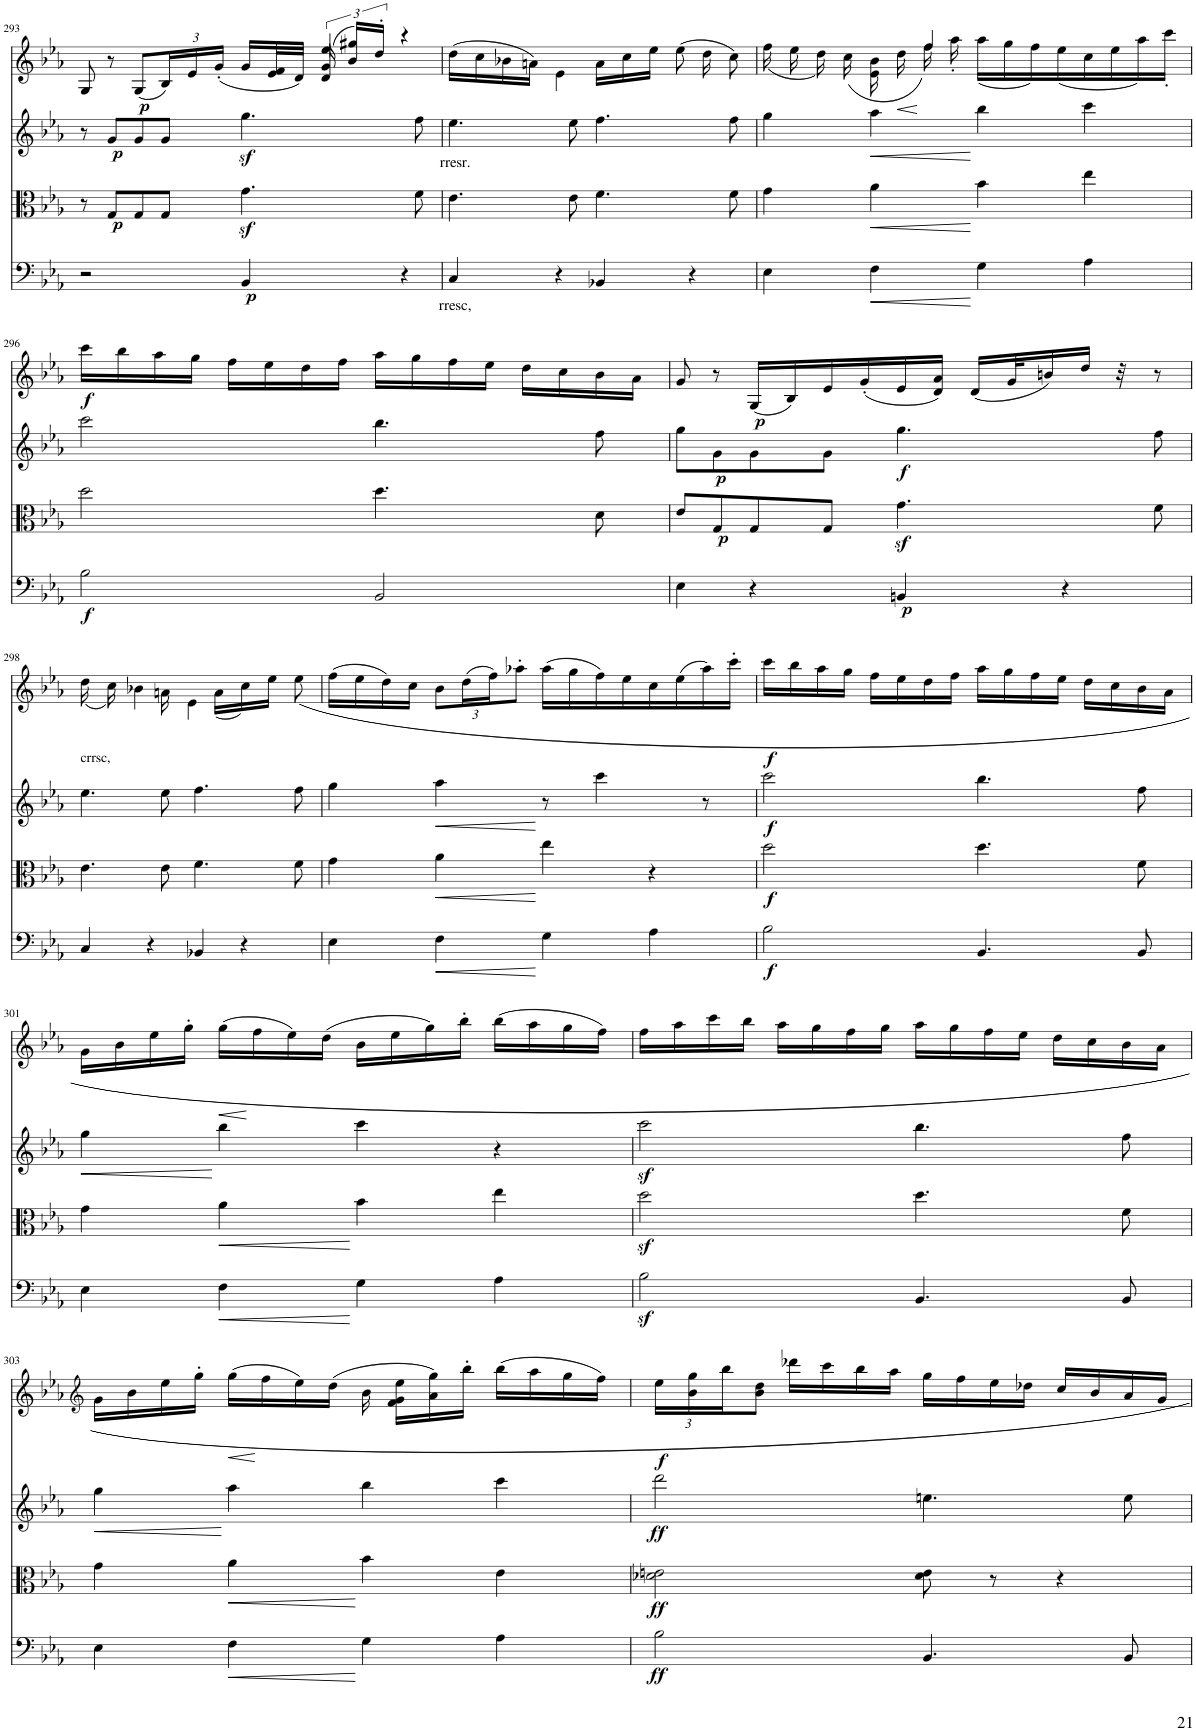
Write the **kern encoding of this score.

**kern	**text	**dynam	**kern	**dynam	**kern	**text	**dynam	**kern	**dynam
*part4	*part4	*part4	*part3	*part3	*part2	*part2	*part2	*part1	*part1
*staff4	*staff4	*staff4	*staff3	*staff3	*staff2	*staff2	*staff2	*staff1	*staff1
*I"Piano	*	*	*I"Piano	*	*I"Piano	*	*	*I"Piano	*
*I'Pno	*	*	*I'Pno	*	*I'Pno	*	*	*I'Pno	*
!!LO:PB:g=z
*clefF4	*	*	*clefC3	*	*clefG2	*	*	*clefG2	*
*k[b-e-a-]	*	*	*k[b-e-a-]	*	*k[b-e-a-]	*	*	*k[b-e-a-]	*
*M4/4	*	*	*M4/4	*	*M4/4	*	*	*M4/4	*
*met(c)	*	*	*met(c)	*	*met(c)	*	*	*met(c)	*
=293	=293	=293	=293	=293	=293	=293	=293	=293	=293
*	*	*	*	*	*	*	*	*^	*
2r	.	.	8r	.	8r	.	.	8G/	8ryy	.
!	!	!	!	!LO:DY:b	!	!	!LO:DY:b	!	!	!
*	*	*	*	*	*	*	*	*v	*v	*
.	.	.	8G/L	p	8g/L	.	p	8r	.
!	!	!	!	!	!	!	!	!	!LO:DY:b
.	.	.	8G/	.	8g/	.	.	(8G/L	p
*	*	*	*	*	*	*	*	*Xbrackettup	*
.	.	.	8G/J	.	8g/J	.	.	24B-/L)	.
.	.	.	.	.	.	.	.	24e-/	.
.	.	.	.	.	.	.	.	(24g'/JJ	.
!	!	!LO:DY:b	!	!	!	!	!	!	!
4BB-/	.	p	4.gz<\	.	4.ggz<\	.	.	16g/LL	.
.	.	.	.	.	.	.	.	32e-/ 32f/L	.
.	.	.	.	.	.	.	.	32d/JJJ)	.
*	*	*	*	*	*	*	*	*brackettup	*
*	*	*	*	*	*	*	*	*^	*
.	.	.	.	.	.	.	.	(24d/ 24g/	4ee-/	.
.	.	.	.	.	.	.	.	24b-/ 24gg#X/LL)	.	.
.	.	.	.	.	.	.	.	24dd'/JJ	.	.
4r	.	.	.	.	.	.	.	4r	.	.
.	.	.	8f\	.	8ff\	.	.	.	8ryy	.
=294	=294	=294	=294	=294	=294	=294	=294	=294	=294	=294
!	!LO:LY:b	!	!	!	!	!LO:LY:b	!	!	!	!
*	*	*	*	*	*	*	*	*v	*v	*
4C/	rresc,	.	4.e-\	.	4.ee-\	rresr.	.	(16dd\LL	.
.	.	.	.	.	.	.	.	16cc\	.
.	.	.	.	.	.	.	.	16b-X\	.
.	.	.	.	.	.	.	.	16an\JJ)	.
4r	.	.	.	.	.	.	.	4e-\	.
.	.	.	8e-\	.	8ee-\	.	.	.	.
4BB-X/	.	.	4.f\	.	4.ff\	.	.	16a\LL	.
.	.	.	.	.	.	.	.	16cc\	.
.	.	.	.	.	.	.	.	16ee-\JJ	.
.	.	.	.	.	.	.	.	(8ee-\	.
4r	.	.	.	.	.	.	.	.	.
.	.	.	.	.	.	.	.	16dd\	.
.	.	.	8f\	.	8ff\	.	.	8cc\)	.
=295	=295	=295	=295	=295	=295	=295	=295	=295	=295
*	*	*	*	*	*	*	*	*^	*
4E-\	.	.	4g\	.	4gg\	.	.	4.ryy	(16ff\	.
.	.	.	.	.	.	.	.	.	16ee-\	.
.	.	.	.	.	.	.	.	.	16dd\)	.
.	.	.	.	.	.	.	.	.	(16cc\	.
!	!	!LO:HP:b	!	!LO:HP:b	!	!	!LO:HP:b	!	!	!
4F\	.	<	4a-\	<	4aa-\	.	<	.	16e-\ 16b-\	.
!	!	!	!	!	!	!	!	!	!	!LO:HP:b
.	.	.	.	.	.	.	.	.	16dd\	<
.	.	.	.	.	.	.	.	4ff/	16ff\)	.
.	.	.	.	.	.	.	.	.	16aa-'\	.
4G\	.	.	4b-\	.	4bb-\	.	.	.	(16aa-\LL	.
.	.	.	.	.	.	.	.	.	16gg\	.
.	.	.	.	.	.	.	.	4.ryy	16ff\)	.
.	.	.	.	.	.	.	.	.	(16ee-\	.
4A-\	.	.	4ee-\	.	4ccc\	.	.	.	16cc\	.
.	.	.	.	.	.	.	.	.	16ee-\	.
.	.	.	.	.	.	.	.	.	16aa-\)	.
.	.	.	.	.	.	.	.	.	16ccc'\JJ	.
!!LO:LB:g=z
=296	=296	=296	=296	=296	=296	=296	=296	=296	=296	=296
!	!	!LO:DY:b	!	!	!	!	!	!	!	!LO:DY:b
*	*	*	*	*	*	*	*	*v	*v	*
2B-\	.	f	2dd\	.	2ccc\	.	.	16ccc\LL	f
.	.	.	.	.	.	.	.	16bb-\	.
.	.	.	.	.	.	.	.	16aa-\	.
.	.	.	.	.	.	.	.	16gg\JJ	.
.	.	.	.	.	.	.	.	16ff\LL	.
.	.	.	.	.	.	.	.	16ee-\	.
.	.	.	.	.	.	.	.	16dd\	.
.	.	.	.	.	.	.	.	16ff\JJ	.
2BB-/	.	.	4.dd\	.	4.bb-\	.	.	16aa-\LL	.
.	.	.	.	.	.	.	.	16gg\	.
.	.	.	.	.	.	.	.	16ff\	.
.	.	.	.	.	.	.	.	16ee-\JJ	.
.	.	.	.	.	.	.	.	16dd\LL	.
.	.	.	.	.	.	.	.	16cc\	.
.	.	.	8d\	.	8ff\	.	.	16b-\	.
.	.	.	.	.	.	.	.	16a-\JJ	.
=297	=297	=297	=297	=297	=297	=297	=297	=297	=297
4E-\	.	.	8e-/L	.	8gg\L	.	.	8g/	.
!	!	!	!	!LO:DY:b	!	!	!LO:DY:b	!	!
.	.	.	8G/	p	8g\	.	p	8r	.
!	!	!	!	!	!	!	!	!	!LO:DY:b
4r	.	.	8G/	.	8g\	.	.	(16G/LL	p
.	.	.	.	.	.	.	.	16B-/)	.
.	.	.	8G/J	.	8g\J	.	.	16e-/	.
.	.	.	.	.	.	.	.	(16g'/	.
!	!	!LO:DY:b	!	!	!	!	!LO:DY:b	!	!
4BBn/	.	p	4.gz<\	.	4.gg\	.	f	16e-/	.
.	.	.	.	.	.	.	.	16d/ 16a-/JJ)	.
.	.	.	.	.	.	.	.	(16d/LL	.
.	.	.	.	.	.	.	.	32g/K	.
.	.	.	.	.	.	.	.	16bn/)	.
4r	.	.	.	.	.	.	.	.	.
.	.	.	.	.	.	.	.	16dd/JJ	.
.	.	.	.	.	.	.	.	32r	.
.	.	.	8f\	.	8ff\	.	.	8r	.
!!LO:LB:g=z
=298	=298	=298	=298	=298	=298	=298	=298	=298	=298
*	*	*	*	*	*	*	*	*^	*
*	*	*	*	*	*	*	*	*	*^	*
!	!	!	!	!	!LO:TX:a:t=crrsc,	!	!	!	!	!	!
4C/	.	.	4.e-\	.	4.ee-\	.	.	1ryy	(16dd\	8ryy	.
.	.	.	.	.	.	.	.	.	16cc\)	.	.
.	.	.	.	.	.	.	.	.	4ryy	4b-X\	.
4r	.	.	.	.	.	.	.	.	.	.	.
.	.	.	8e-\	.	8ee-\	.	.	.	16an\	2ryy	.
.	.	.	.	.	.	.	.	.	4e-\	.	.
4BB-X/	.	.	4.f\	.	4.ff\	.	.	.	.	.	.
.	.	.	.	.	.	.	.	.	(16a\LL	.	.
4r	.	.	.	.	.	.	.	.	16cc\)	.	.
.	.	.	.	.	.	.	.	.	16ee-\JJ	.	.
.	.	.	8f\	.	8ff\	.	.	.	8ee-\	8ryy	.
*	*	*	*	*	*	*	*	*v	*v	*v	*
=299	=299	=299	=299	=299	=299	=299	=299	=299	=299
4E-\	.	.	4g\	.	4gg\	.	.	(16ff\LL	.
.	.	.	.	.	.	.	.	16ee-\	.
.	.	.	.	.	.	.	.	16dd\)	.
.	.	.	.	.	.	.	.	16cc\JJ	.
!	!	!LO:HP:b	!	!LO:HP:b	!	!	!LO:HP:b	!	!
*	*	*	*	*	*	*	*	*Xbrackettup	*
4F\	.	<	4a-\	<	4aa-\	.	<	12b-\L	.
.	.	.	.	.	.	.	.	(24dd\L	.
.	.	.	.	.	.	.	.	24ff\J)	.
.	.	.	.	.	.	.	.	12aa-X'\J	.
4G\	.	[	4ee-\	[	8r	.	[	(16aa-\LL	.
.	.	.	.	.	.	.	.	16gg\	.
.	.	.	.	.	4ccc\	.	.	16ff\)	.
.	.	.	.	.	.	.	.	16ee-\	.
4A-\	.	.	4r	.	.	.	.	16cc\	.
.	.	.	.	.	.	.	.	(16ee-\	.
.	.	.	.	.	8r	.	.	16aa-\)	.
.	.	.	.	.	.	.	.	16ccc'\JJ	.
=300	=300	=300	=300	=300	=300	=300	=300	=300	=300
!	!	!LO:DY:b	!	!LO:DY:b	!	!	!LO:DY:b	!	!LO:DY:b
2B-\	.	f	2dd\	f	2ccc\	.	f	16ccc\LL	f
.	.	.	.	.	.	.	.	16bb-\	.
.	.	.	.	.	.	.	.	16aa-\	.
.	.	.	.	.	.	.	.	16gg\JJ	.
.	.	.	.	.	.	.	.	16ff\LL	.
.	.	.	.	.	.	.	.	16ee-\	.
.	.	.	.	.	.	.	.	16dd\	.
.	.	.	.	.	.	.	.	16ff\JJ	.
4.BB-/	.	.	4.dd\	.	4.bb-\	.	.	16aa-\LL	.
.	.	.	.	.	.	.	.	16gg\	.
.	.	.	.	.	.	.	.	16ff\	.
.	.	.	.	.	.	.	.	16ee-\JJ	.
.	.	.	.	.	.	.	.	16dd\LL	.
.	.	.	.	.	.	.	.	16cc\	.
8BB-/	.	.	8f\	.	8ff\	.	.	16b-\	.
.	.	.	.	.	.	.	.	16a-\JJ	.
!!LO:LB:g=z
=301	=301	=301	=301	=301	=301	=301	=301	=301	=301
!	!	!	!	!	!	!	!LO:HP:b	!	!
4E-\	.	.	4g\	.	4gg\	.	<	16g\LL	.
.	.	.	.	.	.	.	.	16b-\	.
.	.	.	.	.	.	.	.	16ee-\	.
.	.	.	.	.	.	.	.	16gg'\JJ	.
!	!	!LO:HP:b	!	!LO:HP:b	!	!	!	!	!LO:HP:b
4F\	.	<	4a-\	<	4bb-\	.	[	(16gg\LL	<
.	.	.	.	.	.	.	.	16ff\	[
.	.	.	.	.	.	.	.	16ee-\)	.
.	.	.	.	.	.	.	.	(16dd\JJ	.
4G\	.	[	4b-\	[	4ccc\	.	.	16b-\LL	.
.	.	.	.	.	.	.	.	16ee-\	.
.	.	.	.	.	.	.	.	16gg\)	.
.	.	.	.	.	.	.	.	16bb-'\JJ	.
4A-\	.	.	4ee-\	.	4r	.	.	(16bb-\LL	.
.	.	.	.	.	.	.	.	16aa-\	.
.	.	.	.	.	.	.	.	16gg\	.
.	.	.	.	.	.	.	.	16ff\JJ)	.
=302	=302	=302	=302	=302	=302	=302	=302	=302	=302
2B-z<\	.	.	2ddz<\	.	2cccz<\	.	.	16ff\LL	.
.	.	.	.	.	.	.	.	16aa-\	.
.	.	.	.	.	.	.	.	16ccc\	.
.	.	.	.	.	.	.	.	16bb-\JJ	.
.	.	.	.	.	.	.	.	16aa-\LL	.
.	.	.	.	.	.	.	.	16gg\	.
.	.	.	.	.	.	.	.	16ff\	.
.	.	.	.	.	.	.	.	16gg\JJ	.
4.BB-/	.	.	4.dd\	.	4.bb-\	.	.	16aa-\LL	.
.	.	.	.	.	.	.	.	16gg\	.
.	.	.	.	.	.	.	.	16ff\	.
.	.	.	.	.	.	.	.	16ee-\JJ	.
.	.	.	.	.	.	.	.	16dd\LL	.
.	.	.	.	.	.	.	.	16cc\	.
8BB-/	.	.	8f\	.	8ff\	.	.	16b-\	.
.	.	.	.	.	.	.	.	16a-\JJ	.
!!LO:LB:g=z
=303	=303	=303	=303	=303	=303	=303	=303	=303	=303
*	*	*	*	*	*	*	*	*clefG2	*
4E-\	.	.	4g\	.	4gg\	.	.	16g\LL	.
.	.	.	.	.	.	.	.	16b-\	.
.	.	.	.	.	.	.	.	16ee-\	.
.	.	.	.	.	.	.	.	16gg'\JJ	.
4F\	.	.	4a-\	.	4aa-\	.	[	(16gg\LL	.
.	.	.	.	.	.	.	.	16ff\	[
.	.	.	.	.	.	.	.	16ee-\)	.
.	.	.	.	.	.	.	.	(16dd\JJ	.
4G\	.	[	4b-\	[	4bb-\	.	.	16b-\	.
.	.	.	.	.	.	.	.	16f\ 16g\ 16ee-\LL	.
.	.	.	.	.	.	.	.	16a-\ 16gg\)	.
.	.	.	.	.	.	.	.	16bb-'\JJ	.
4A-\	.	.	4e-\	.	4ccc\	.	.	(16bb-\LL	.
.	.	.	.	.	.	.	.	16aa-\	.
.	.	.	.	.	.	.	.	16gg\	.
.	.	.	.	.	.	.	.	16ff\JJ)	.
=304	=304	=304	=304	=304	=304	=304	=304	=304	=304
!	!	!LO:DY:b	!	!LO:DY:b	!	!	!LO:DY:b	!	!LO:DY:b
2B-\	.	ff	2d-X\ 2en\	ff	2ddd\	.	ff	24ee-\LL	f
.	.	.	.	.	.	.	.	24b-\ 24gg\	.
.	.	.	.	.	.	.	.	24bb-\J	.
.	.	.	.	.	.	.	.	8b-\ 8dd\J	.
.	.	.	.	.	.	.	.	16ddd-X\LL	.
.	.	.	.	.	.	.	.	16ccc\	.
.	.	.	.	.	.	.	.	16bb-\	.
.	.	.	.	.	.	.	.	16aa-\JJ	.
4.BB-/	.	.	8d-\ 8e\	.	4.een\	.	.	16gg\LL	.
.	.	.	.	.	.	.	.	16ff\	.
.	.	.	8r	.	.	.	.	16ee-\	.
.	.	.	.	.	.	.	.	16dd-X\JJ	.
.	.	.	4r	.	.	.	.	16cc/LL	.
.	.	.	.	.	.	.	.	16b-/	.
8BB-/	.	.	.	.	8ee\	.	.	16a-/	.
.	.	.	.	.	.	.	.	16g/JJ	.
=	=	=	=	=	=	=	=	=	=
*-	*-	*-	*-	*-	*-	*-	*-	*-	*-
